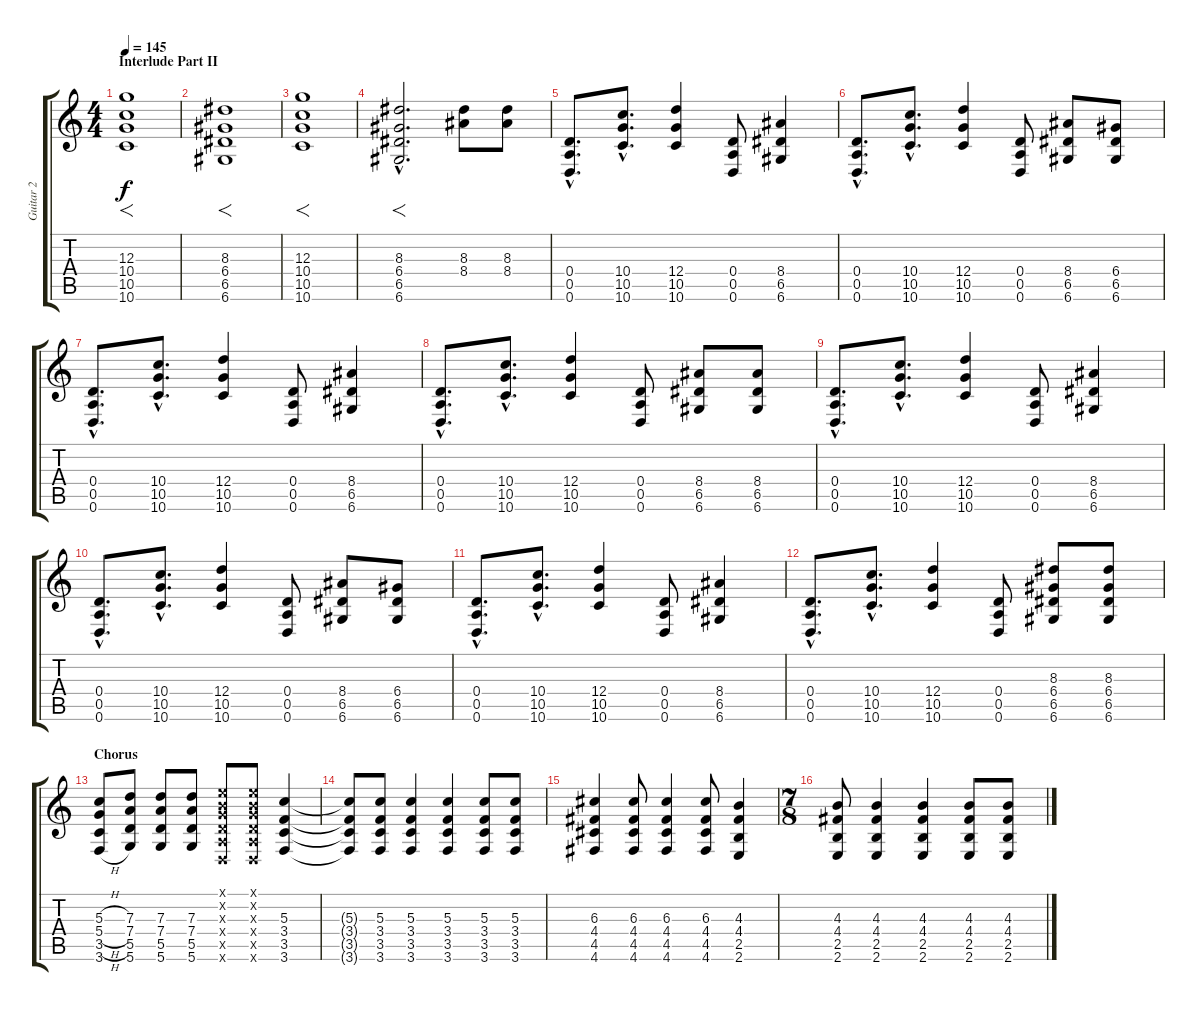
\track ("Guitar 2" "Guitar 2") {instrument overdrivenguitar}
\staff {score tabs}
\tuning (E4 B3 G3 D3 A2 D2) {hide}
\ts (4 4)
\section ("" "Interlude Part II")
\tempo 145
\clef g2
\ks c
(12.3 10.4 10.5 10.6).1{f dy f balance 15} |
(8.3 6.4 6.5 6.6).1{f balance 13} |
(12.3 10.4 10.5 10.6).1{f balance 15} |
(8.3{hac} 6.4{hac} 6.5{hac} 6.6{hac}).2{f d balance 13} (8.3 8.4).8{volume 13} (8.3 8.4).8 |
(0.4{hac} 0.5{hac} 0.6{hac}).8{d volume 16} (10.4{hac} 10.5{hac} 10.6{hac}).8{d} (12.4 10.5 10.6).4 (0.4 0.5 0.6).8{volume 13} (8.4 6.5 6.6).4 |
(0.4{hac} 0.5{hac} 0.6{hac}).8{d volume 16} (10.4{hac} 10.5{hac} 10.6{hac}).8{d} (12.4 10.5 10.6).4 (0.4 0.5 0.6).8{volume 13} (8.4 6.5 6.6).8 (6.4 6.5 6.6).8 |
(0.4{hac} 0.5{hac} 0.6{hac}).8{d volume 16} (10.4{hac} 10.5{hac} 10.6{hac}).8{d} (12.4 10.5 10.6).4 (0.4 0.5 0.6).8{volume 13} (8.4 6.5 6.6).4 |
(0.4{hac} 0.5{hac} 0.6{hac}).8{d volume 16} (10.4{hac} 10.5{hac} 10.6{hac}).8{d} (12.4 10.5 10.6).4 (0.4 0.5 0.6).8{volume 13} (8.4 6.5 6.6).8 (8.4 6.5 6.6).8 |
(0.4{hac} 0.5{hac} 0.6{hac}).8{d volume 16} (10.4{hac} 10.5{hac} 10.6{hac}).8{d} (12.4 10.5 10.6).4 (0.4 0.5 0.6).8{volume 13} (8.4 6.5 6.6).4 |
(0.4{hac} 0.5{hac} 0.6{hac}).8{d volume 16} (10.4{hac} 10.5{hac} 10.6{hac}).8{d} (12.4 10.5 10.6).4 (0.4 0.5 0.6).8{volume 13} (8.4 6.5 6.6).8 (6.4 6.5 6.6).8 |
(0.4{hac} 0.5{hac} 0.6{hac}).8{d volume 16} (10.4{hac} 10.5{hac} 10.6{hac}).8{d} (12.4 10.5 10.6).4 (0.4 0.5 0.6).8{volume 13} (8.4 6.5 6.6).4 |
(0.4{hac} 0.5{hac} 0.6{hac}).8{d volume 16} (10.4{hac} 10.5{hac} 10.6{hac}).8{d} (12.4 10.5 10.6).4 (0.4 0.5 0.6).8{volume 13} (8.3 6.4 6.5 6.6).8 (8.3 6.4 6.5 6.6).8 |
\section ("" "Chorus")
(5.3{h} 5.4{h} 3.5{h} 3.6{h}).8 (7.3 7.4 5.5 5.6).8 (7.3 7.4 5.5 5.6).8 (7.3 7.4 5.5 5.6).8 (0.1{x} 0.2{x} 0.3{x} 0.4{x} 0.5{x} 0.6{x}).8 (0.1{x} 0.2{x} 0.3{x} 0.4{x} 0.5{x} 0.6{x}).8 (5.3 3.4 3.5 3.6).4 |
(5.3{t} 3.4{t} 3.5{t} 3.6{t}).8 (5.3 3.4 3.5 3.6).8 (5.3 3.4 3.5 3.6).4 (5.3 3.4 3.5 3.6).4 (5.3 3.4 3.5 3.6).8 (5.3 3.4 3.5 3.6).8 |
(6.3 4.4 4.5 4.6).4 (6.3 4.4 4.5 4.6).8 (6.3 4.4 4.5 4.6).4 (6.3 4.4 4.5 4.6).8 (4.3 4.4 2.5 2.6).4 |
\ts (7 8)
(4.3 4.4 2.5 2.6).8 (4.3 4.4 2.5 2.6).4 (4.3 4.4 2.5 2.6).4 (4.3 4.4 2.5 2.6).8 (4.3 4.4 2.5 2.6).8
